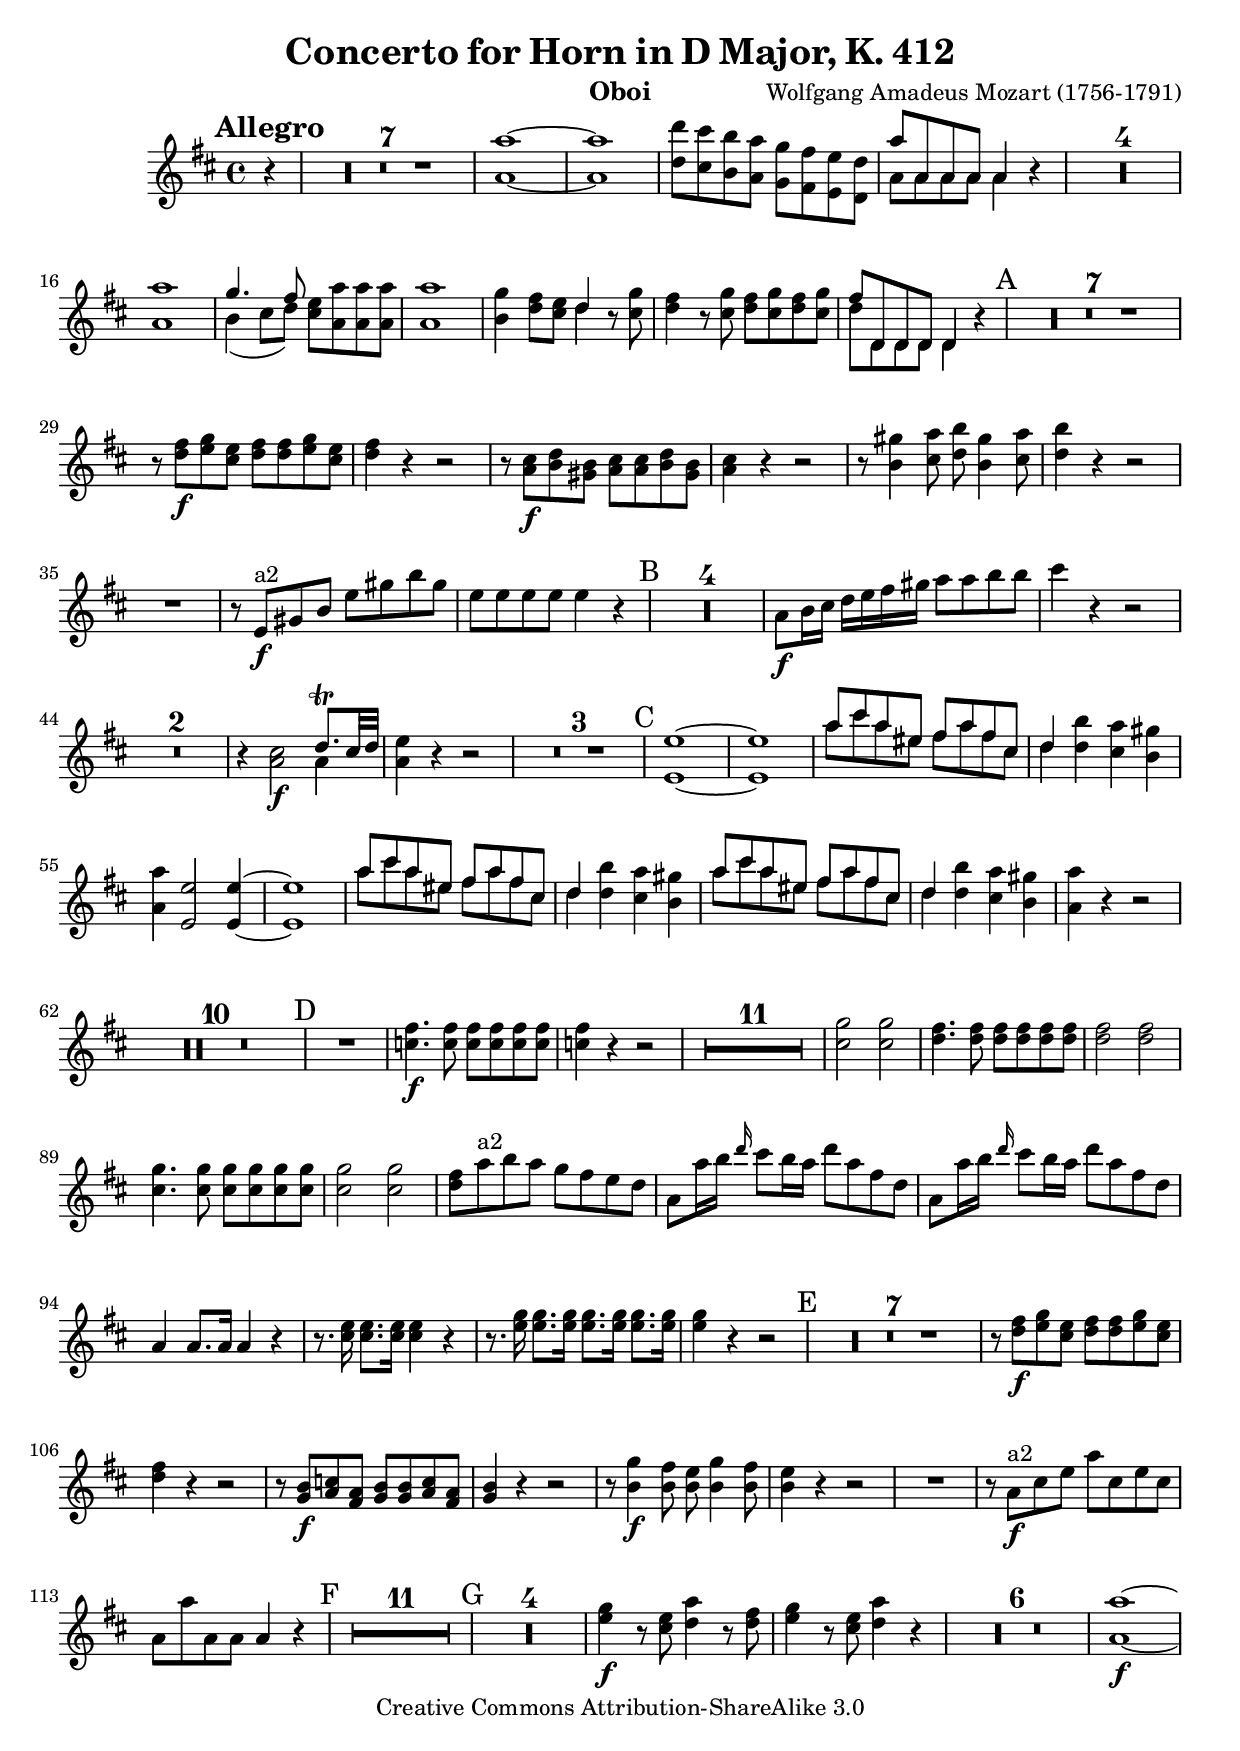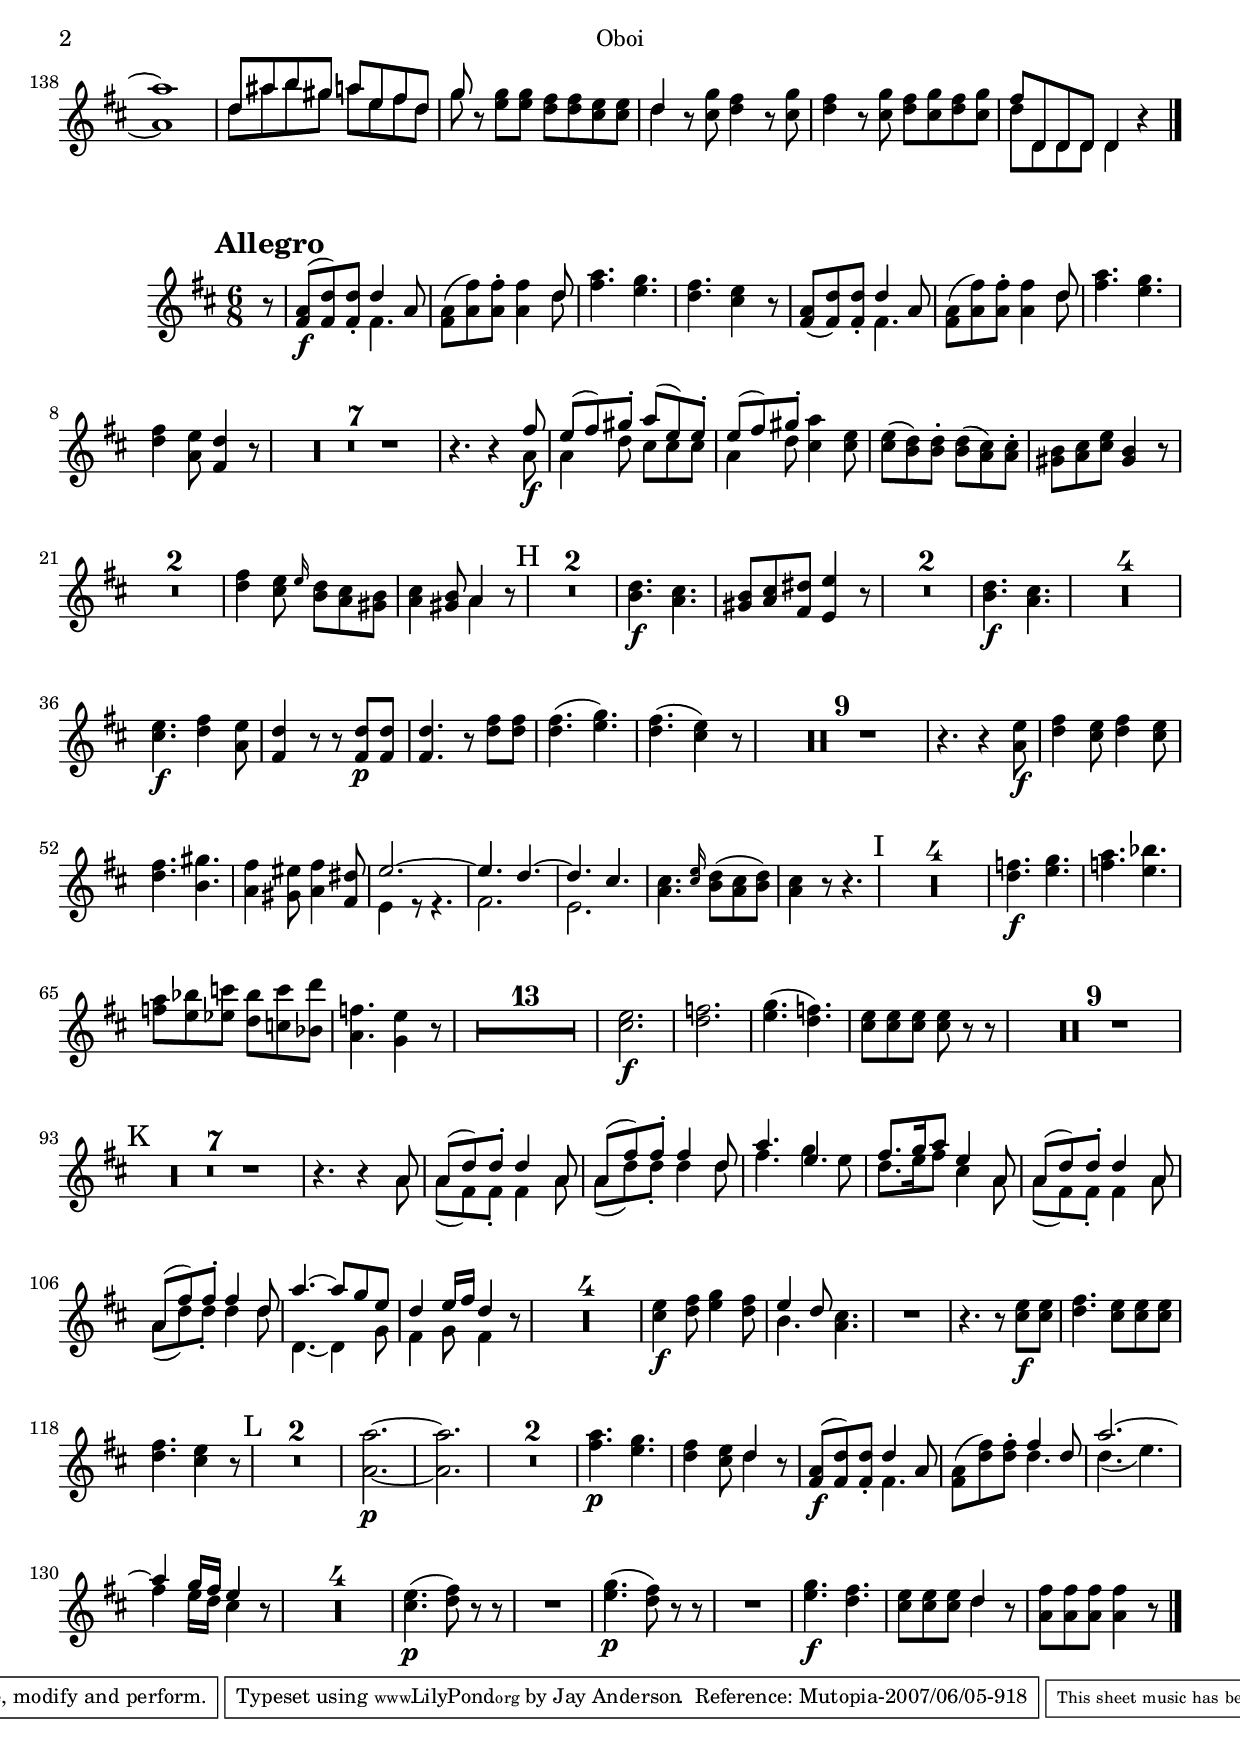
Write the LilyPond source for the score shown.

\version "2.11.54"

\include "defs.lyi"
\version "2.13.10"

\include "defs.lyi"

oboesMvtI = \relative c''
{
  \key d \major
  r4
  R1*7 |
  <a a'>1~ | <a a'> |
  <d d'>8 <cis cis'> <b b'> <a a'> <g g'> <fis fis'> <e e'> <d d'> |
  <<
    {a''8 a, a a a4}
    \\
    {a8 a a a a4}
  >> r4 |
  R1*4 |
  <a a'>1 |
  << {g'4. fis8} \\ {b,4( cis8 d)} >> <cis e>8 <a a'> <a a'> <a a'> |
  <a a'>1 |
  <b g'>4 <d fis>8 <cis e> << d4 \\ d >> r8 <cis g'> |
  <d fis>4 r8 <cis g'> <d fis> <cis g'> <d fis> <cis g'> |
  << {fis8 d, d d d4} \\ {d'8 d, d d d4} >> r4 |
  R1*7 |
  r8 <d' fis>\f <e g> <cis e> <d fis> <d fis> <e g> <cis e> |
  <fis d>4 r r2 |
  r8 <a, cis>\f <b d> <gis b> <a cis> <a cis> <b d> <gis b> |
  <a cis>4 r r2 |
  r8 <b gis'>4 <cis a'>8 <d b'> <b gis'>4 <cis a'>8 |
  <d b'>4 r r2 |
  R1 |
  r8 e,\f^\aTwo gis b e gis b gis |
  e e e e e4 r |
  R1*4 |
  a,8\f b16 cis d e fis gis a8 a b b |
  cis4 r r2 |
  R1*2 |
  r4 <cis, a>2\f << {d8.\trill cis32 d} \\ {a4} >> |
  <a e'>4 r r2 |
  R1*3 |
  <e' e,>1~ | <e e,> |
  <<
    {a8 cis a eis fis a fis cis | d4}
    \\
    {a'8 cis a eis fis a fis cis | d4}
  >> <d b'>4 <cis a'> <b gis'> |
  <a a'>4 <e e'>2 <e e'>4~ |
  <e e'>1 |
  \repeat unfold 2
  {
    <<
      {a'8 cis a eis fis a fis cis | d4}
      \\
      {a'8 cis a eis fis a fis cis | d4}
    >> <d b'>4 < cis a'> <b gis'> |
  }
  <a a'>4 r r2 |
  R1*11 |
  <c fis>4.\f <c fis>8 <c fis> <c fis> <c fis> <c fis> |
  <c fis>4 r r2 |
  R1*11 |
  <cis g'>2 <cis g'> |
  <d fis>4. <d fis>8 <d fis> <d fis> <d fis> <d fis> |
  <d fis>2 <d fis> |
  <cis g'>4. <cis g'>8 <cis g'> <cis g'> <cis g'> <cis g'> |
  <cis g'>2 <cis g'> |
  <d fis>8 a'^\aTwo b a g fis e d |
  \repeat unfold 2
  {
    a a'16 b \grace d16 cis8 b16 a d8 a fis d |
  }
  a4 a8. a16 a4 r |
  r8. <cis e>16 <cis e>8. <cis e>16 <cis e>4 r |
  r8. <e g>16 \repeat unfold 3 {<e g>8. <e g>16} |
  <e g>4 r r2 |
  R1*7 |
  r8 <d fis>\f <e g> <cis e> <d fis> <d fis> <e g> <cis e> |
  <d fis>4 r r2 |
  r8 <g, b>\f <a c> <fis a> <g b> <g b> <a c> <fis a> |
  <g b>4 r r2 |
  r8 <b g'>4\f <b fis'>8 <b e> <b g'>4 <b fis'>8 |
  <b e>4 r r2 |
  R1 |
  r8 a\f^\aTwo cis e a cis, e cis |
  a a' a, a a4 r4 |
  R1*15 |
  <e' g>4\f r8 <cis e>8 <d a'>4 r8 <d fis>8 |
  <e g>4 r8 <cis e>8 <d a'>4 r4 |
  R1*6 |
  <a a'>1~\f | <a a'> |
  <<
    {d8 ais' b gis a e fis d | g}
    \\
    {d8 ais' b gis a e fis d | g}
  >> r8 <e g> <e g> <d fis> <d fis> <cis e> <cis e> |
  << d4 \\ d >> r8 <cis g'> <d fis>4 r8 <cis g'> |
  <d fis>4 r8 <cis g'> <d fis> <cis g'> <d fis> <cis g'> |
  << {fis8 d, d d d4} \\ {d'8 d, d d d4} >> r4 |
}


\version "2.13.10"

\include "defs.lyi"

oboesMvtII = \relative c''
{
  \key d \major
  r8
  <a fis>8^(\f <d fis,>) <d fis,>-. << {d4 a8} \\ {fis4.} >> |
  <a fis>8( <fis' a,>) <fis a,>-. <fis a,>4 << d8 \\ d >> |
  <fis a>4. <e g> |
  <d fis> <cis e>4 r8 |
  <a fis>8( <d fis,>) <d fis,>-. << {d4 a8} \\ {fis4.} >> |
  <a fis>8( <fis' a,>) <fis a,>-. <fis a,>4 << d8 \\ d >> |
  <fis a>4. <e g> |
  <d fis>4 <a e'>8 <fis d'>4 r8 |

  R2.*7 |
  r4. r4
  <<
    {
      fis'8 |
      e( fis) gis-. a( e) e-. |
      e( fis) gis-.
    }
    \\
    {
      a,8\f |
      a4 d8 cis cis cis |
      a4 d8
    }
  >> <cis a'>4 <cis e>8 |
  <cis e>( <b d>) <b d>-. <b d>( <a cis>) <a cis>-. |
  <gis b> <a cis> <cis e> <gis b>4 r8 |
  R2.*2 |
  <d' fis>4 <cis e>8 \grace e16 <b d>8 <a cis> <gis b> |
  <a cis>4 <gis b>8 << a4 \\ a >> r8 |

  R2.*2 |
  <b d>4.\f <a cis> |
  <gis b>8 <a cis> <fis dis'> <e e'>4 r8 |
  R2.*2 |
  <b' d>4.\f <a cis> |
  R2.*4 |
  <cis e>4.\f <d fis>4 <a e'>8 |
  <fis d'>4 r8 r <fis d'>\p <fis d'> |
  <fis d'>4. r8 <d' fis> <d fis> |
  <d fis>4.( <e g>) |
  <d fis>( <cis e>4) r8 |

  R2.*9 |
  r4. r4 <a e'>8\f |
  \repeat unfold 2 {<d fis>4 <cis e>8} |
  <d fis>4. <b gis'> |
  <a fis'>4 <gis eis'>8 <a fis'>4 <fis dis'>8 |
  <<
    {
      e'2.~ | e4. d~ | d cis |
    }
    \\
    {
      e,4 r8 r4. | fis2. | e |
    }
  >>
  <a cis>4. \grace <cis e>16 <b d>8( <a cis> <b d>) |
  <a cis>4 r8 r4. |

  R2.*4 |
  <d f>4.\f <e g> |
  <f a> <e bes'> |
  <f a>8 <e bes'> <ees c'> <d bes'> <c c'> <bes d'> |
  <a f'>4. <g e'>4 r8 |
  R2.*13 |

  <cis e>2.\f |
  <d f> |
  <e g>4.( <d f>) |
  <cis e>8 <cis e> <cis e> <cis e> r r |
  R2.*16 |

  r4. r4
  <<
    {
      a8 |
      a( d) d-. d4 a8 |
      a( fis') fis-. fis4 d8 |
      a'4. e |
      fis8. g16 a8 e4 a,8 |
      a( d) d-. d4 a8 |
      a( fis') fis-. fis4 d8 |
      a'4.~ a8 g e |
      d4 e16 fis d4
    }
    \\
    {
      a8 |
      a( fis) fis-. fis4 a8 |
      a( d) d-. d4 d8 |
      fis4. g4 e8 |
      d8. e16 fis8 cis4 a8 |
      a( fis) fis-. fis4 a8 |
      a( d) d-. d4 d8 |
      d,4.~ d4 g8 |
      fis4 g8 fis4
    }
  >> r8 |

  R2.*4 |
  <cis' e>4\f <d fis>8 <e g>4 <d fis>8 |
  << {e4 d8} \\ {b4.} >> <a cis>4. |
  R2. |
  r4. r8 <cis e>8\f <cis e> |
  <d fis>4. <cis e>8 <cis e> <cis e> |
  <d fis>4. <cis e>4 r8 |

  R2.*2 |
  <a a'>2.~\p | <a a'> |
  R2.*2 |
  <fis' a>4.\p <e g> |
  <d fis>4 <cis e>8 << d4 \\ d >> r8 |
  <a fis>8^(\f <d fis,>) <d fis,>-. << {d4 a8} \\ {fis4.} >> |
  <a fis>8( <d fis>) <d fis>-. << {fis4 d8} \\ {d4.} >> |
  << {a'2.~ | a4 g16 fis e4} \\ {d4.( e) | fis4 e16 d cis4} >> r8 |
  R2.*4 |
  <cis e>4.(\p <d fis>8) r r |
  R2. |
  <e g>4.(\p <d fis>8) r r |
  R2. |
  <e g>4.\f <d fis> |
  <cis e>8 <cis e> <cis e> << d4 \\ d >> r8 |
  <fis a,>8 <fis a,> <fis a,> <fis a,>4 r8 |
}



instrument = "Oboi"

\paper
{
  ragged-last-bottom = ##f
}

\book
{
  \include "Header.lyi"
  \score
  {
    \new Staff
    {
      \set Score.skipBars = ##t
      << \oboesMvtI \outlineMvtI >>
    }
  }
  \score
  {
    \new Staff
    {
      \set Score.skipBars = ##t
      << \oboesMvtII \outlineMvtII >>
    }
  }
}

